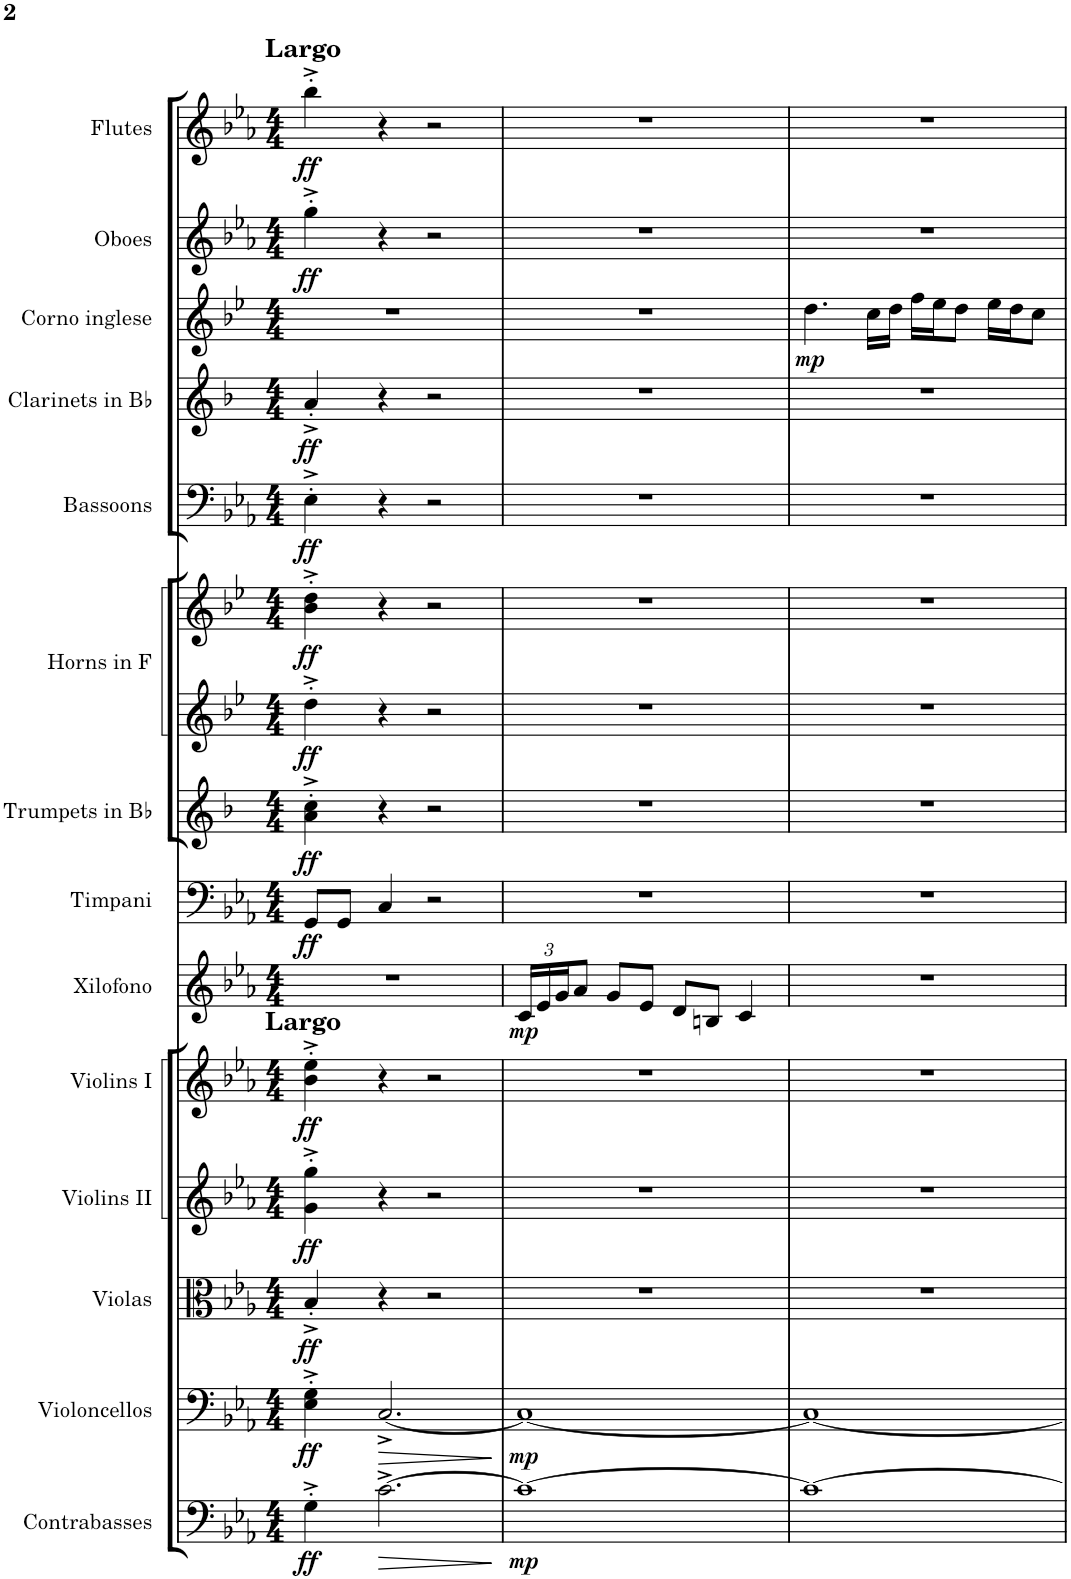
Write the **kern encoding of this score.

**kern	**dynam	**kern	**dynam	**kern	**dynam	**kern	**dynam	**kern	**dynam	**kern	**dynam	**kern	**dynam	**kern	**dynam	**kern	**kern	**dynam	**kern	**dynam	**kern	**dynam	**kern	**dynam	**kern	**dynam	**kern	**dynam
*part14	*part14	*part13	*part13	*part12	*part12	*part11	*part11	*part10	*part10	*part9	*part9	*part8	*part8	*part7	*part7	*part6	*part6	*part6	*part5	*part5	*part4	*part4	*part3	*part3	*part2	*part2	*part1	*part1
*staff15	*staff15	*staff14	*staff14	*staff13	*staff13	*staff12	*staff12	*staff11	*staff11	*staff10	*staff10	*staff9	*staff9	*staff8	*staff8	*staff7	*staff6	*staff6/7	*staff5	*staff5	*staff4	*staff4	*staff3	*staff3	*staff2	*staff2	*staff1	*staff1
*I"Contrabasses	*	*I"Violoncellos	*	*I"Violas	*	*I"Violins II	*	*I"Violins I	*	*I"Xilofono	*	*I"Timpani	*	*I"Trumpets in Bb	*	*I"Horns in F	*	*	*I"Bassoons	*	*I"Clarinets in Bb	*	*I"Corno inglese	*	*I"Oboes	*	*I"Flutes	*
*I'Cb.	*	*I'Vc.	*	*I'Vla.	*	*I'Vln. II	*	*I'Vln. I	*	*I'Xil.	*	*I'Timp.	*	*	*	*	*	*	*I'Bsn.	*	*	*	*I'Cor. ingl.	*	*I'Ob.	*	*I'Fl.	*
*clefF4	*	*clefF4	*	*clefC3	*	*clefG2	*	*clefG2	*	*clefG2	*	*clefF4	*	*clefG2	*	*clefG2	*clefG2	*	*clefF4	*	*clefG2	*	*clefG2	*	*clefG2	*	*clefG2	*
*Trd7c12	*	*	*	*	*	*	*	*	*	*Trd-7c-12	*	*	*	*Trd1c2	*	*Trd4c7	*Trd4c7	*	*	*	*Trd1c2	*	*Trd4c7	*	*	*	*	*
*k[b-e-a-]	*	*k[b-e-a-]	*	*k[b-e-a-]	*	*k[b-e-a-]	*	*k[b-e-a-]	*	*k[b-e-a-]	*	*k[b-e-a-]	*	*k[b-]	*	*k[b-e-]	*k[b-e-]	*	*k[b-e-a-]	*	*k[b-]	*	*k[b-e-]	*	*k[b-e-a-]	*	*k[b-e-a-]	*
*M4/4	*	*M4/4	*	*M4/4	*	*M4/4	*	*M4/4	*	*M4/4	*	*M4/4	*	*M4/4	*	*M4/4	*M4/4	*	*M4/4	*	*M4/4	*	*M4/4	*	*M4/4	*	*M4/4	*
=1	=1	=1	=1	=1	=1	=1	=1	=1	=1	=1	=1	=1	=1	=1	=1	=1	=1	=1	=1	=1	=1	=1	=1	=1	=1	=1	=1	=1
!	!	!	!	!	!	!	!	!	!	!	!	!	!	!	!	!	!	!	!	!	!	!	!	!	!	!	!LO:TX:a:B:t=Largo	!
!	!	!	!	!	!	!	!	!LO:TX:a:B:t=Largo	!	!	!	!	!	!	!	!	!	!	!	!	!	!	!	!	!	!	!	!
!	!LO:DY:b	!	!LO:DY:b	!	!LO:DY:b	!	!LO:DY:b	!	!LO:DY:b	!	!	!	!LO:DY:b	!	!LO:DY:b	!	!	!LO:DY:b=2	!	!	!	!	!	!	!	!	!	!
!	!	!	!	!	!	!	!	!	!	!	!	!	!	!	!	!	!	!LO:DY:n=1:b	!	!LO:DY:b	!	!LO:DY:b	!	!	!	!LO:DY:b	!	!LO:DY:b
4G'^\	ff	4E-\'^ 4G\'^	ff	4B-'^/	ff	4g\'^ 4gg\'^	ff	4b-\'^ 4ee-\'^	ff	1r	.	8GG/L	ff	4a\'^ 4cc\'^	ff	4dd'^\	4b-\'^ 4dd\'^	ff ff	4E-'^\	ff	4a'^/	ff	1r	.	4gg'^\	ff	4bb-'^\	ff
.	.	.	.	.	.	.	.	.	.	.	.	8GG/J	.	.	.	.	.	.	.	.	.	.	.	.	.	.	.	.
!	!LO:HP:b	!	!LO:HP:b	!	!	!	!	!	!	!	!	!	!	!	!	!	!	!	!	!	!	!	!	!	!	!	!	!
[2.c^\	>	[2.C^/	>	4r	.	4r	.	4r	.	.	.	4C/	.	4r	.	4r	4r	.	4r	.	4r	.	.	.	4r	.	4r	.
.	.	.	.	2r	.	2r	.	2r	.	.	.	2r	.	2r	.	2r	2r	.	2r	.	2r	.	.	.	2r	.	2r	.
.	]	.	]	.	.	.	.	.	.	.	.	.	.	.	.	.	.	.	.	.	.	.	.	.	.	.	.	.
=2	=2	=2	=2	=2	=2	=2	=2	=2	=2	=2	=2	=2	=2	=2	=2	=2	=2	=2	=2	=2	=2	=2	=2	=2	=2	=2	=2	=2
*	*	*	*	*	*	*	*	*	*	*Xbrackettup	*	*	*	*	*	*	*	*	*	*	*	*	*	*	*	*	*	*
!	!LO:DY:b	!	!LO:DY:b	!	!	!	!	!	!	!	!LO:DY:b	!	!	!	!	!	!	!	!	!	!	!	!	!	!	!	!	!
1c_	mp	1C_	mp	1r	.	1r	.	1r	.	24c/LL	mp	1r	.	1r	.	1r	1r	.	1r	.	1r	.	1r	.	1r	.	1r	.
.	.	.	.	.	.	.	.	.	.	24e-/	.	.	.	.	.	.	.	.	.	.	.	.	.	.	.	.	.	.
.	.	.	.	.	.	.	.	.	.	24g/J	.	.	.	.	.	.	.	.	.	.	.	.	.	.	.	.	.	.
.	.	.	.	.	.	.	.	.	.	8a-/J	.	.	.	.	.	.	.	.	.	.	.	.	.	.	.	.	.	.
.	.	.	.	.	.	.	.	.	.	8g/L	.	.	.	.	.	.	.	.	.	.	.	.	.	.	.	.	.	.
.	.	.	.	.	.	.	.	.	.	8e-/J	.	.	.	.	.	.	.	.	.	.	.	.	.	.	.	.	.	.
.	.	.	.	.	.	.	.	.	.	8d/L	.	.	.	.	.	.	.	.	.	.	.	.	.	.	.	.	.	.
.	.	.	.	.	.	.	.	.	.	8Bn/J	.	.	.	.	.	.	.	.	.	.	.	.	.	.	.	.	.	.
.	.	.	.	.	.	.	.	.	.	4c/	.	.	.	.	.	.	.	.	.	.	.	.	.	.	.	.	.	.
=3	=3	=3	=3	=3	=3	=3	=3	=3	=3	=3	=3	=3	=3	=3	=3	=3	=3	=3	=3	=3	=3	=3	=3	=3	=3	=3	=3	=3
!	!	!	!	!	!	!	!	!	!	!	!	!	!	!	!	!	!	!	!	!	!	!	!	!LO:DY:b	!	!	!	!
1c_	.	1C_	.	1r	.	1r	.	1r	.	1r	.	1r	.	1r	.	1r	1r	.	1r	.	1r	.	4.dd\	mp	1r	.	1r	.
.	.	.	.	.	.	.	.	.	.	.	.	.	.	.	.	.	.	.	.	.	.	.	16cc\LL	.	.	.	.	.
.	.	.	.	.	.	.	.	.	.	.	.	.	.	.	.	.	.	.	.	.	.	.	16dd\JJ	.	.	.	.	.
.	.	.	.	.	.	.	.	.	.	.	.	.	.	.	.	.	.	.	.	.	.	.	16ff\LL	.	.	.	.	.
.	.	.	.	.	.	.	.	.	.	.	.	.	.	.	.	.	.	.	.	.	.	.	16ee-\J	.	.	.	.	.
.	.	.	.	.	.	.	.	.	.	.	.	.	.	.	.	.	.	.	.	.	.	.	8dd\J	.	.	.	.	.
.	.	.	.	.	.	.	.	.	.	.	.	.	.	.	.	.	.	.	.	.	.	.	16ee-\LL	.	.	.	.	.
.	.	.	.	.	.	.	.	.	.	.	.	.	.	.	.	.	.	.	.	.	.	.	16dd\J	.	.	.	.	.
.	.	.	.	.	.	.	.	.	.	.	.	.	.	.	.	.	.	.	.	.	.	.	8cc\J	.	.	.	.	.
=	=	=	=	=	=	=	=	=	=	=	=	=	=	=	=	=	=	=	=	=	=	=	=	=	=	=	=	=
*-	*-	*-	*-	*-	*-	*-	*-	*-	*-	*-	*-	*-	*-	*-	*-	*-	*-	*-	*-	*-	*-	*-	*-	*-	*-	*-	*-	*-
